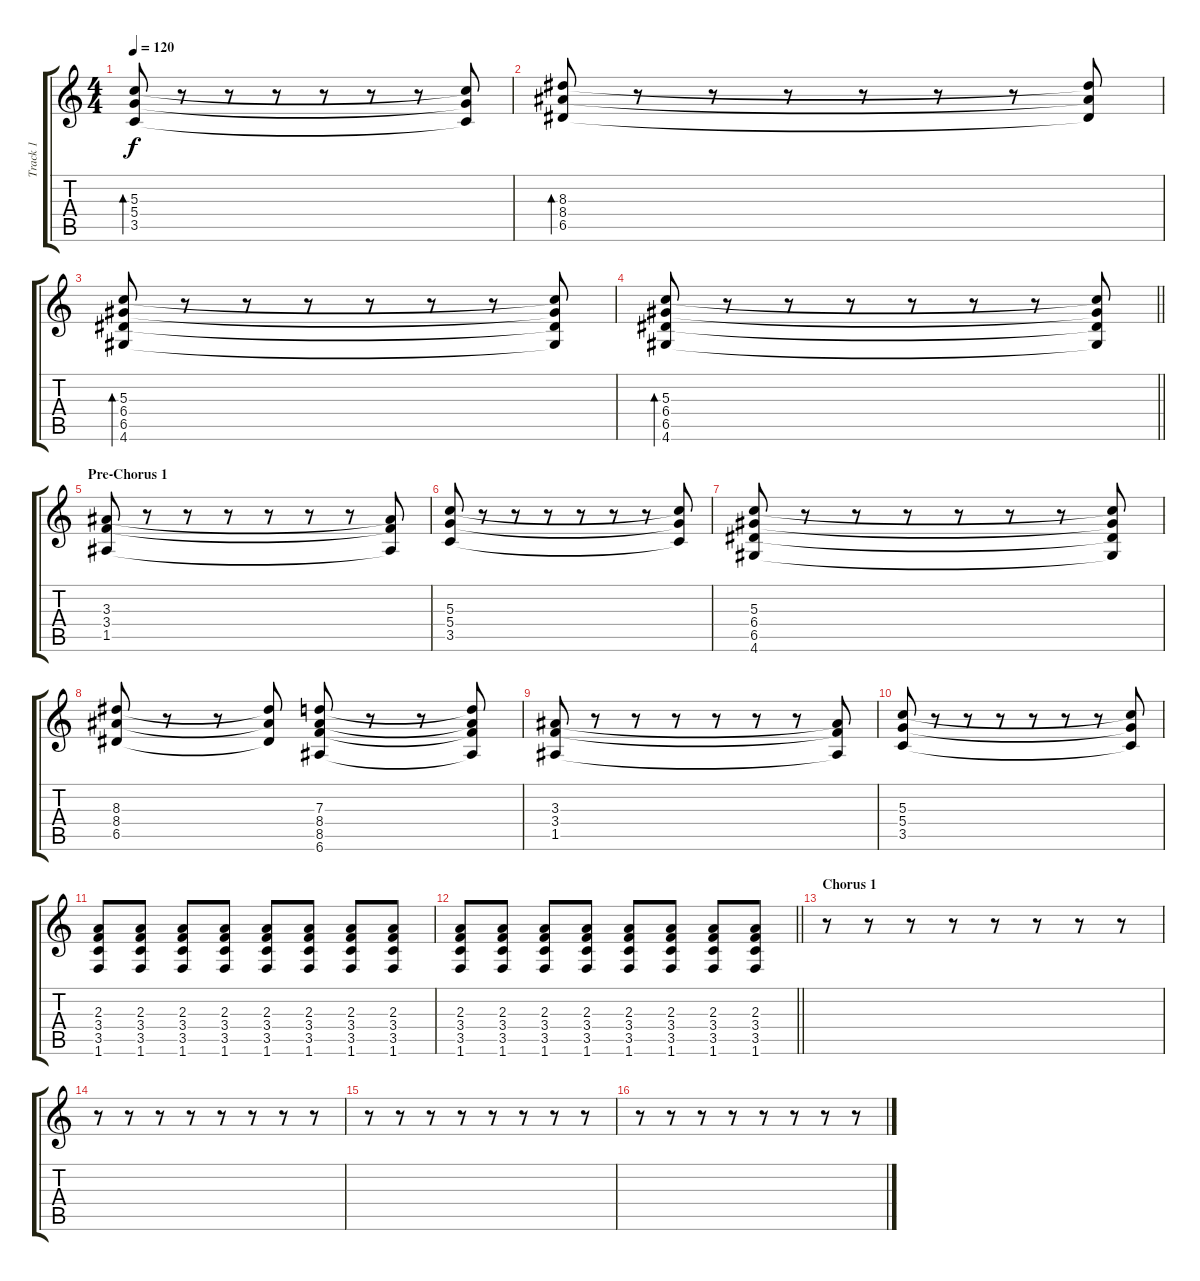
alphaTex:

\track ("Track 1" "Track 1") {instrument acousticguitarsteel}
\staff {score tabs}
\tuning (E4 B3 G3 D3 A2 E2) {hide}
\ts (4 4)
\tempo 120
\clef g2
\ks c
(5.3 5.4 3.5).8{bd 480 dy f} r.8 r.8 r.8 r.8 r.8 r.8 (5.3{t} 5.4{t} 3.5{t}).8 |
(8.3 8.4 6.5).8{bd 480} r.8 r.8 r.8 r.8 r.8 r.8 (8.3{t} 8.4{t} 6.5{t}).8 |
(5.3 6.4 6.5 4.6).8{bd 480} r.8 r.8 r.8 r.8 r.8 r.8 (5.3{t} 6.4{t} 6.5{t} 4.6{t}).8 |
\barLineRight lightlight
(5.3 6.4 6.5 4.6).8{bd 480} r.8 r.8 r.8 r.8 r.8 r.8 (5.3{t} 6.4{t} 6.5{t} 4.6{t}).8 |
\section ("" "Pre-Chorus 1")
(3.3 3.4 1.5).8 r.8 r.8 r.8 r.8 r.8 r.8 (3.3{t} 3.4{t} 1.5{t}).8 |
(5.3 5.4 3.5).8 r.8 r.8 r.8 r.8 r.8 r.8 (5.3{t} 5.4{t} 3.5{t}).8 |
(5.3 6.4 6.5 4.6).8 r.8 r.8 r.8 r.8 r.8 r.8 (5.3{t} 6.4{t} 6.5{t} 4.6{t}).8 |
(8.3 8.4 6.5).8 r.8 r.8 (8.3{t} 8.4{t} 6.5{t}).8 (7.3 8.4 8.5 6.6).8 r.8 r.8 (7.3{t} 8.4{t} 8.5{t} 6.6{t}).8 |
(3.3 3.4 1.5).8 r.8 r.8 r.8 r.8 r.8 r.8 (3.3{t} 3.4{t} 1.5{t}).8 |
(5.3 5.4 3.5).8 r.8 r.8 r.8 r.8 r.8 r.8 (5.3{t} 5.4{t} 3.5{t}).8 |
(2.3 3.4 3.5 1.6).8 (2.3 3.4 3.5 1.6).8 (2.3 3.4 3.5 1.6).8 (2.3 3.4 3.5 1.6).8 (2.3 3.4 3.5 1.6).8 (2.3 3.4 3.5 1.6).8 (2.3 3.4 3.5 1.6).8 (2.3 3.4 3.5 1.6).8 |
\barLineRight lightlight
(2.3 3.4 3.5 1.6).8 (2.3 3.4 3.5 1.6).8 (2.3 3.4 3.5 1.6).8 (2.3 3.4 3.5 1.6).8 (2.3 3.4 3.5 1.6).8 (2.3 3.4 3.5 1.6).8 (2.3 3.4 3.5 1.6).8 (2.3 3.4 3.5 1.6).8 |
\section ("" "Chorus 1")
r.8 r.8 r.8 r.8 r.8 r.8 r.8 r.8 |
r.8 r.8 r.8 r.8 r.8 r.8 r.8 r.8 |
r.8 r.8 r.8 r.8 r.8 r.8 r.8 r.8 |
r.8 r.8 r.8 r.8 r.8 r.8 r.8 r.8
